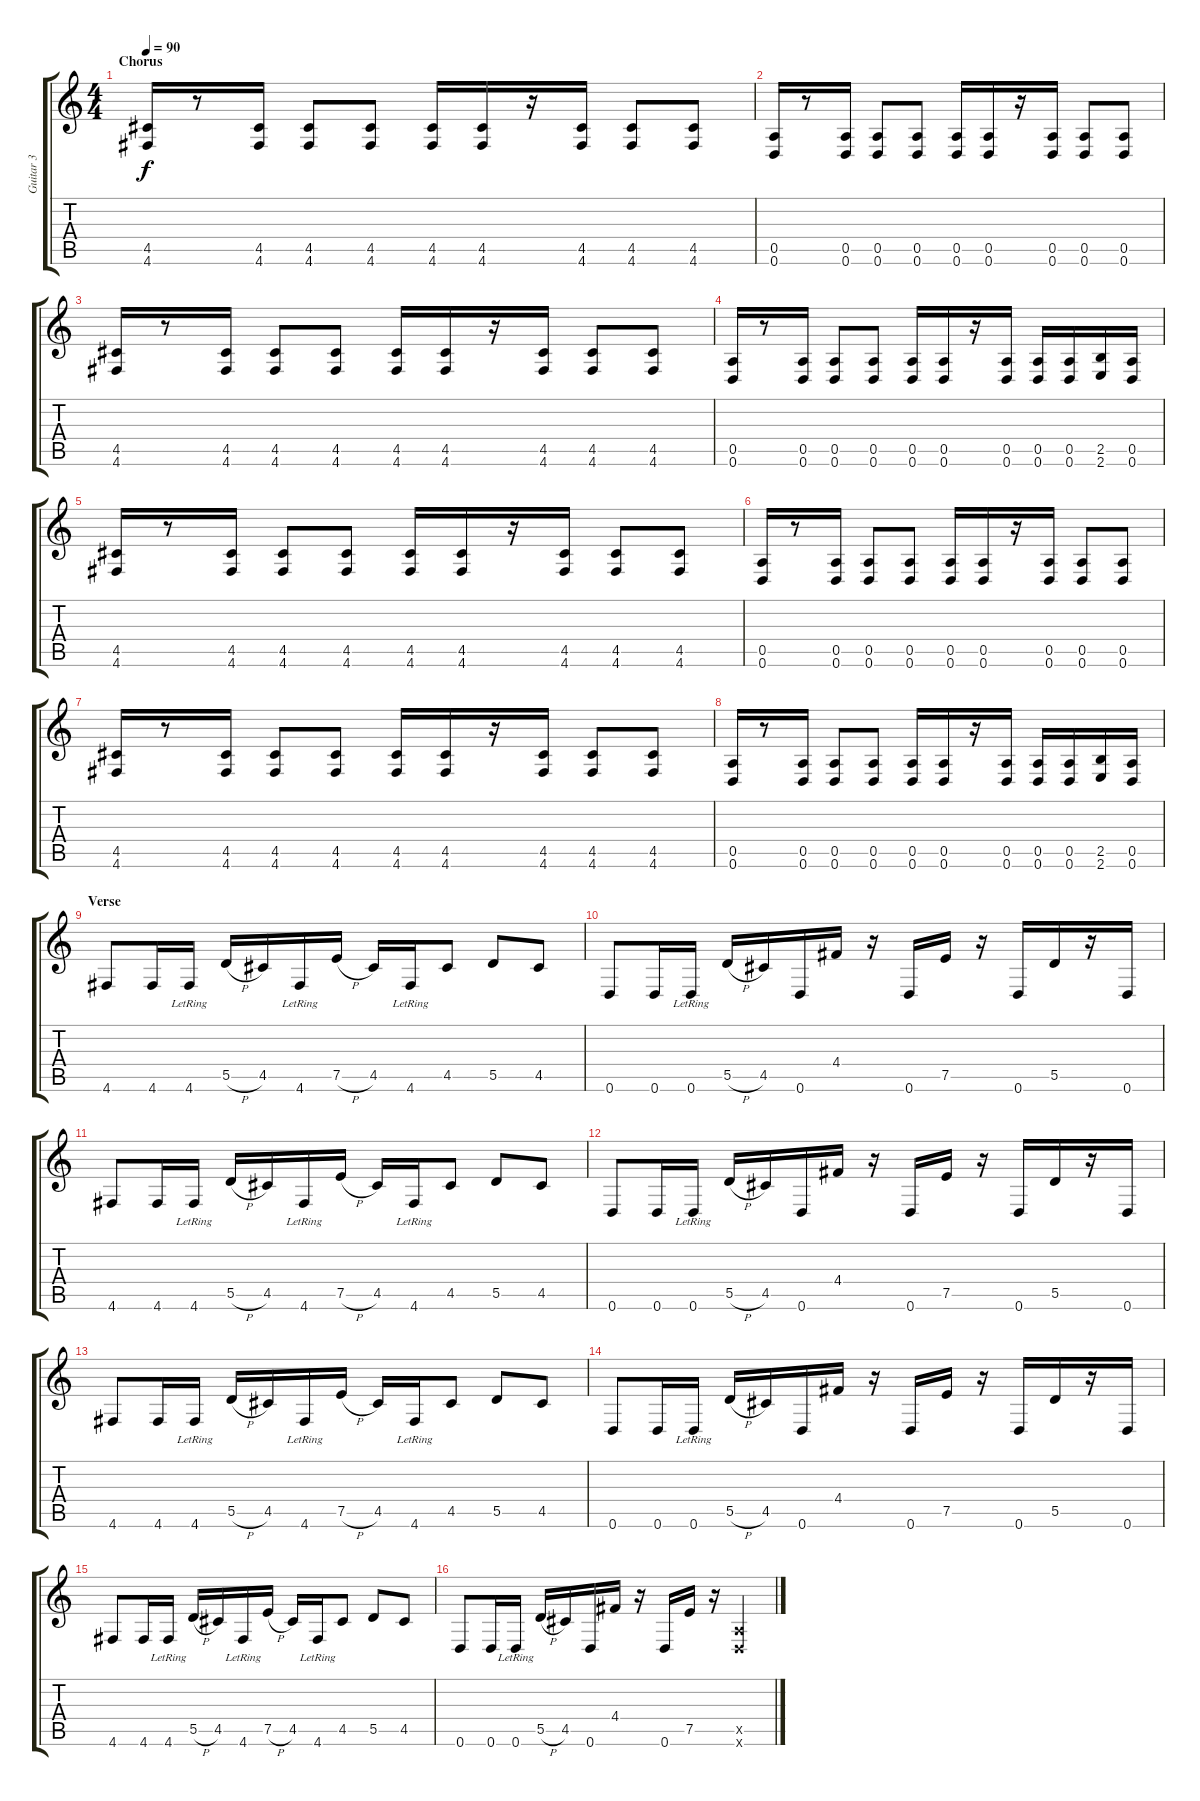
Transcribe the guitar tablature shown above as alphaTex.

\track ("Guitar 3" "Guitar 3") {instrument distortionguitar}
\staff {score tabs}
\tuning (E4 B3 G3 D3 A2 D2) {hide}
\ts (4 4)
\section ("" "Chorus")
\tempo 90
\clef g2
\ks c
(4.5 4.6).16{dy f} r.8 (4.5 4.6).16 (4.5 4.6).8 (4.5 4.6).8 (4.5 4.6).16 (4.5 4.6).16 r.16 (4.5 4.6).16 (4.5 4.6).8 (4.5 4.6).8 |
(0.5 0.6).16 r.8 (0.5 0.6).16 (0.5 0.6).8 (0.5 0.6).8 (0.5 0.6).16 (0.5 0.6).16 r.16 (0.5 0.6).16 (0.5 0.6).8 (0.5 0.6).8 |
(4.5 4.6).16 r.8 (4.5 4.6).16 (4.5 4.6).8 (4.5 4.6).8 (4.5 4.6).16 (4.5 4.6).16 r.16 (4.5 4.6).16 (4.5 4.6).8 (4.5 4.6).8 |
(0.5 0.6).16 r.8 (0.5 0.6).16 (0.5 0.6).8 (0.5 0.6).8 (0.5 0.6).16 (0.5 0.6).16 r.16 (0.5 0.6).16 (0.5 0.6).16 (0.5 0.6).16 (2.5 2.6).16 (0.5 0.6).16 |
(4.5 4.6).16 r.8 (4.5 4.6).16 (4.5 4.6).8 (4.5 4.6).8 (4.5 4.6).16 (4.5 4.6).16 r.16 (4.5 4.6).16 (4.5 4.6).8 (4.5 4.6).8 |
(0.5 0.6).16 r.8 (0.5 0.6).16 (0.5 0.6).8 (0.5 0.6).8 (0.5 0.6).16 (0.5 0.6).16 r.16 (0.5 0.6).16 (0.5 0.6).8 (0.5 0.6).8 |
(4.5 4.6).16 r.8 (4.5 4.6).16 (4.5 4.6).8 (4.5 4.6).8 (4.5 4.6).16 (4.5 4.6).16 r.16 (4.5 4.6).16 (4.5 4.6).8 (4.5 4.6).8 |
(0.5 0.6).16 r.8 (0.5 0.6).16 (0.5 0.6).8 (0.5 0.6).8 (0.5 0.6).16 (0.5 0.6).16 r.16 (0.5 0.6).16 (0.5 0.6).16 (0.5 0.6).16 (2.5 2.6).16 (0.5 0.6).16 |
\section ("" "Verse")
4.6.8{instrument electricguitarclean} 4.6.16 4.6{lr}.16 5.5{h}.16 4.5.16 4.6{lr}.16 7.5{h}.16 4.5.16 4.6{lr}.16 4.5.8 5.5.8 4.5.8 |
0.6.8 0.6.16 0.6{lr}.16 5.5{h}.16 4.5.16 0.6.16 4.4.16 r.16 0.6.16 7.5.16 r.16 0.6.16 5.5.16 r.16 0.6.16 |
4.6.8 4.6.16 4.6{lr}.16 5.5{h}.16 4.5.16 4.6{lr}.16 7.5{h}.16 4.5.16 4.6{lr}.16 4.5.8 5.5.8 4.5.8 |
0.6.8 0.6.16 0.6{lr}.16 5.5{h}.16 4.5.16 0.6.16 4.4.16 r.16 0.6.16 7.5.16 r.16 0.6.16 5.5.16 r.16 0.6.16 |
4.6.8 4.6.16 4.6{lr}.16 5.5{h}.16 4.5.16 4.6{lr}.16 7.5{h}.16 4.5.16 4.6{lr}.16 4.5.8 5.5.8 4.5.8 |
0.6.8 0.6.16 0.6{lr}.16 5.5{h}.16 4.5.16 0.6.16 4.4.16 r.16 0.6.16 7.5.16 r.16 0.6.16 5.5.16 r.16 0.6.16 |
4.6.8 4.6.16 4.6{lr}.16 5.5{h}.16 4.5.16 4.6{lr}.16 7.5{h}.16 4.5.16 4.6{lr}.16 4.5.8 5.5.8 4.5.8 |
0.6.8 0.6.16 0.6{lr}.16 5.5{h}.16 4.5.16 0.6.16 4.4.16 r.16 0.6.16 7.5.16 r.16 (0.5{x} 0.6{x}).4{instrument distortionguitar}
